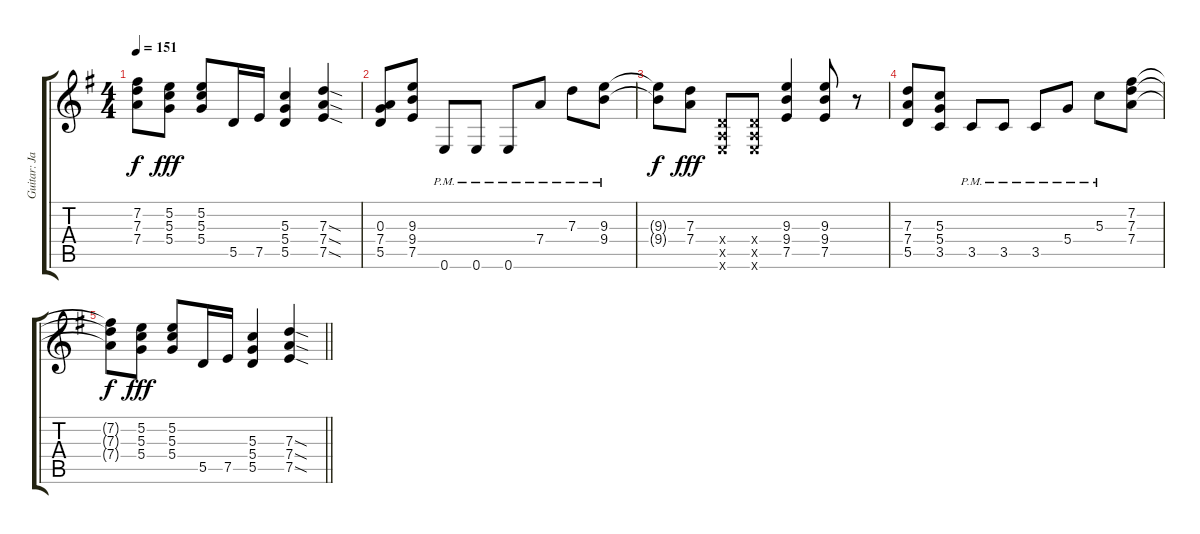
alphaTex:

\track ("Guitar: Jake II" "Guitar: Ja") {instrument overdrivenguitar}
\staff {score tabs}
\tuning (E4 B3 G3 D3 A2 E2) {hide}
\ts (4 4)
\tempo 151
\clef g2
\ks g
(7.2{t} 7.3{t} 7.4{t}).8{dy f} (5.2 5.3 5.4).8{dy fff} (5.2 5.3 5.4).8 5.5.16 7.5.16 (5.3 5.4 5.5).4 (7.3{sod} 7.4{sod} 7.5{sod}).4 |
(0.3 7.4 5.5).8 (9.3 9.4 7.5).8 0.6{pm}.8 0.6{pm}.8 0.6{pm}.8 7.4{pm}.8 7.3{pm}.8 (9.3{pm} 9.4{pm}).8 |
(9.3{t} 9.4{t}).8{dy f} (7.3 7.4).8{dy fff} (0.4{x} 0.5{x} 0.6{x}).8 (0.4{x} 0.5{x} 0.6{x}).8 (9.3 9.4 7.5).4 (9.3 9.4 7.5).8 r.8 |
(7.3 7.4 5.5).8 (5.3 5.4 3.5).8 3.5{pm}.8 3.5{pm}.8 3.5{pm}.8 5.4{pm}.8 5.3{pm}.8 (7.2 7.3 7.4).8 |
\barLineRight lightlight
(7.2{t} 7.3{t} 7.4{t}).8{dy f} (5.2 5.3 5.4).8{dy fff} (5.2 5.3 5.4).8 5.5.16 7.5.16 (5.3 5.4 5.5).4 (7.3{sod} 7.4{sod} 7.5{sod}).4
